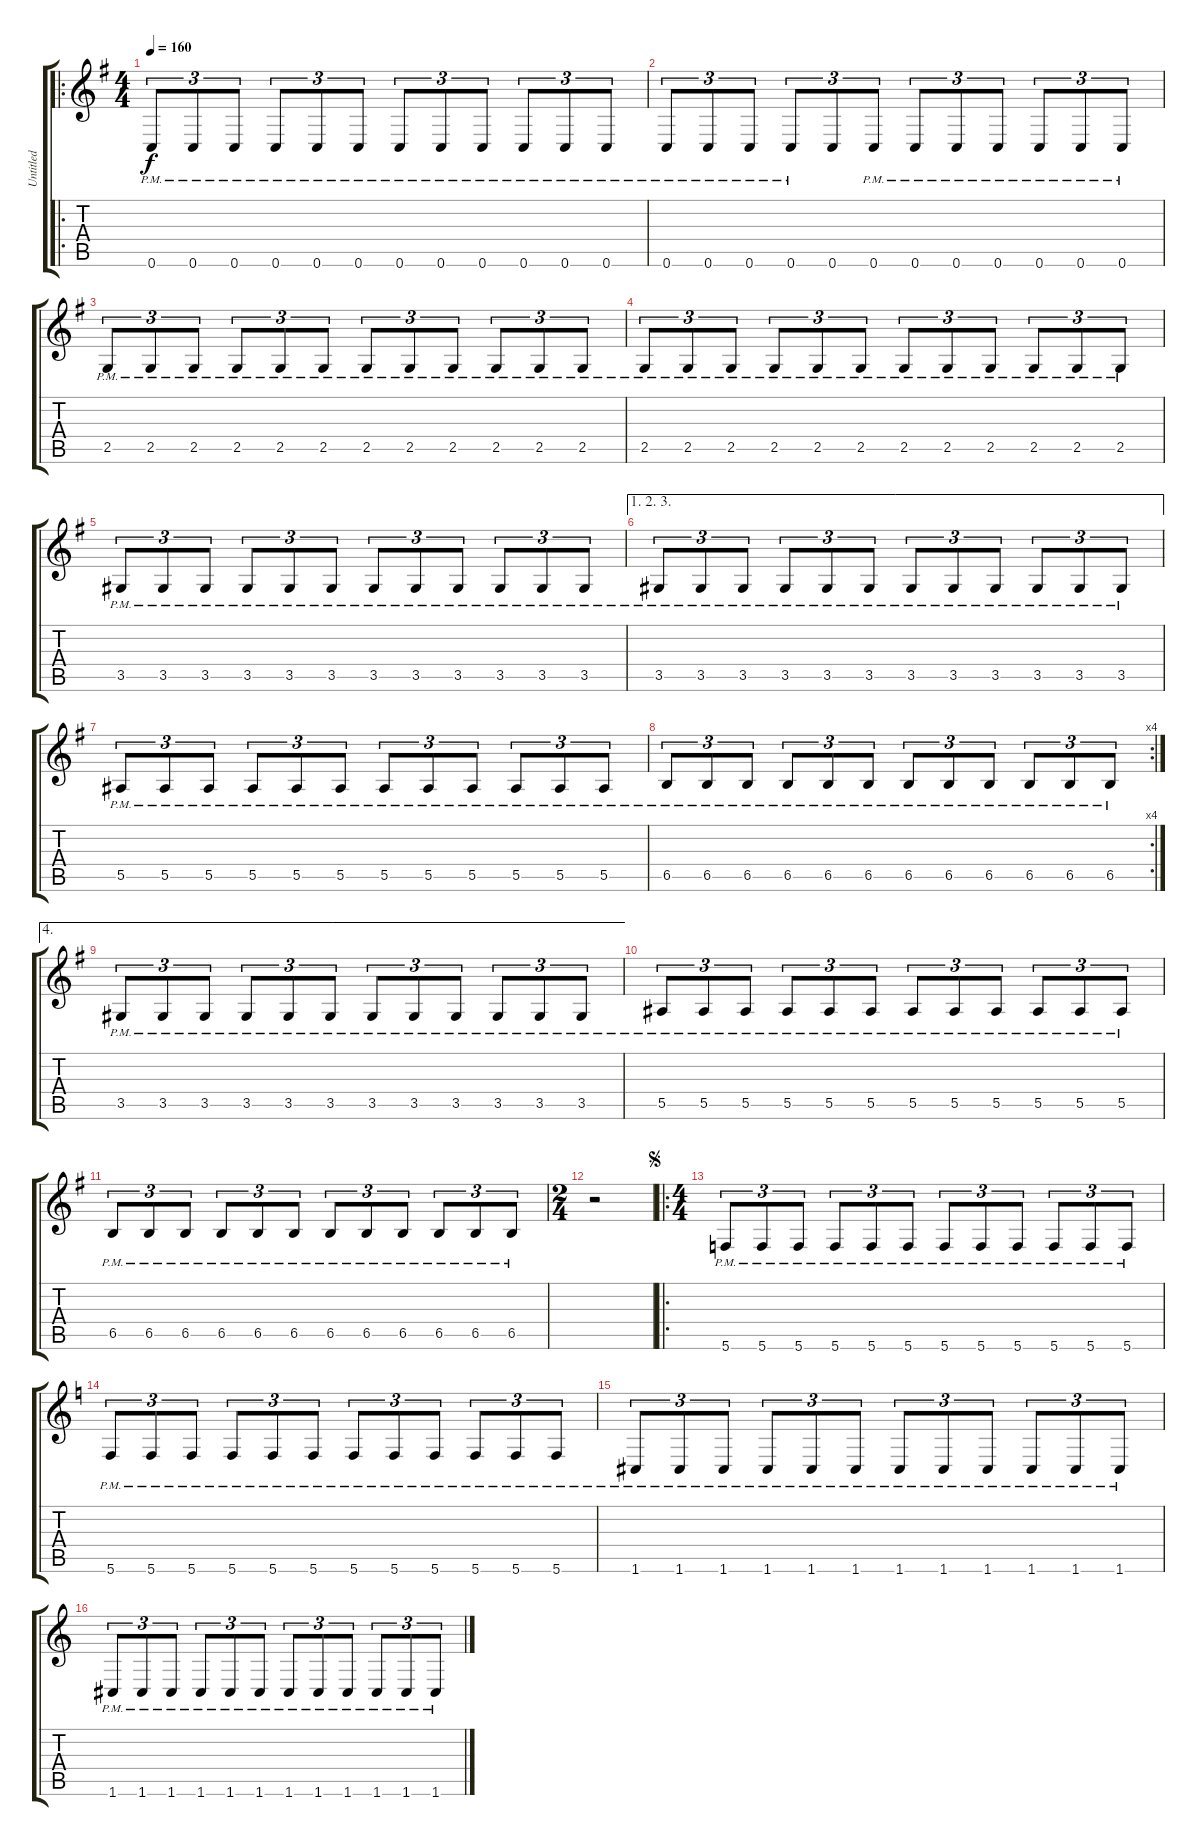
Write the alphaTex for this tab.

\track ("Untitled" "Untitled") {instrument overdrivenguitar}
\staff {score tabs}
\tuning (C4 G3 Eb3 Bb2 F2 C2) {hide}
\ro
\ts (4 4)
\tempo 160
\clef g2
\ks g
0.6{pm}.8{tu (3 2) dy f instrument overdrivenguitar} 0.6{pm}.8{tu (3 2)} 0.6{pm}.8{tu (3 2)} 0.6{pm}.8{tu (3 2)} 0.6{pm}.8{tu (3 2)} 0.6{pm}.8{tu (3 2)} 0.6{pm}.8{tu (3 2)} 0.6{pm}.8{tu (3 2)} 0.6{pm}.8{tu (3 2)} 0.6{pm}.8{tu (3 2)} 0.6{pm}.8{tu (3 2)} 0.6{pm}.8{tu (3 2)} |
0.6{pm}.8{tu (3 2)} 0.6{pm}.8{tu (3 2)} 0.6{pm}.8{tu (3 2)} 0.6{pm}.8{tu (3 2)} 0.6.8{tu (3 2)} 0.6{pm}.8{tu (3 2)} 0.6{pm}.8{tu (3 2)} 0.6{pm}.8{tu (3 2)} 0.6{pm}.8{tu (3 2)} 0.6{pm}.8{tu (3 2)} 0.6{pm}.8{tu (3 2)} 0.6{pm}.8{tu (3 2)} |
2.5{pm}.8{tu (3 2)} 2.5{pm}.8{tu (3 2)} 2.5{pm}.8{tu (3 2)} 2.5{pm}.8{tu (3 2)} 2.5{pm}.8{tu (3 2)} 2.5{pm}.8{tu (3 2)} 2.5{pm}.8{tu (3 2)} 2.5{pm}.8{tu (3 2)} 2.5{pm}.8{tu (3 2)} 2.5{pm}.8{tu (3 2)} 2.5{pm}.8{tu (3 2)} 2.5{pm}.8{tu (3 2)} |
2.5{pm}.8{tu (3 2)} 2.5{pm}.8{tu (3 2)} 2.5{pm}.8{tu (3 2)} 2.5{pm}.8{tu (3 2)} 2.5{pm}.8{tu (3 2)} 2.5{pm}.8{tu (3 2)} 2.5{pm}.8{tu (3 2)} 2.5{pm}.8{tu (3 2)} 2.5{pm}.8{tu (3 2)} 2.5{pm}.8{tu (3 2)} 2.5{pm}.8{tu (3 2)} 2.5{pm}.8{tu (3 2)} |
3.5{pm}.8{tu (3 2)} 3.5{pm}.8{tu (3 2)} 3.5{pm}.8{tu (3 2)} 3.5{pm}.8{tu (3 2)} 3.5{pm}.8{tu (3 2)} 3.5{pm}.8{tu (3 2)} 3.5{pm}.8{tu (3 2)} 3.5{pm}.8{tu (3 2)} 3.5{pm}.8{tu (3 2)} 3.5{pm}.8{tu (3 2)} 3.5{pm}.8{tu (3 2)} 3.5{pm}.8{tu (3 2)} |
\ae (1 2 3)
3.5{pm}.8{tu (3 2)} 3.5{pm}.8{tu (3 2)} 3.5{pm}.8{tu (3 2)} 3.5{pm}.8{tu (3 2)} 3.5{pm}.8{tu (3 2)} 3.5{pm}.8{tu (3 2)} 3.5{pm}.8{tu (3 2)} 3.5{pm}.8{tu (3 2)} 3.5{pm}.8{tu (3 2)} 3.5{pm}.8{tu (3 2)} 3.5{pm}.8{tu (3 2)} 3.5{pm}.8{tu (3 2)} |
5.5{pm}.8{tu (3 2)} 5.5{pm}.8{tu (3 2)} 5.5{pm}.8{tu (3 2)} 5.5{pm}.8{tu (3 2)} 5.5{pm}.8{tu (3 2)} 5.5{pm}.8{tu (3 2)} 5.5{pm}.8{tu (3 2)} 5.5{pm}.8{tu (3 2)} 5.5{pm}.8{tu (3 2)} 5.5{pm}.8{tu (3 2)} 5.5{pm}.8{tu (3 2)} 5.5{pm}.8{tu (3 2)} |
\rc 4
6.5{pm}.8{tu (3 2)} 6.5{pm}.8{tu (3 2)} 6.5{pm}.8{tu (3 2)} 6.5{pm}.8{tu (3 2)} 6.5{pm}.8{tu (3 2)} 6.5{pm}.8{tu (3 2)} 6.5{pm}.8{tu (3 2)} 6.5{pm}.8{tu (3 2)} 6.5{pm}.8{tu (3 2)} 6.5{pm}.8{tu (3 2)} 6.5{pm}.8{tu (3 2)} 6.5{pm}.8{tu (3 2)} |
\ae 4
3.5{pm}.8{tu (3 2)} 3.5{pm}.8{tu (3 2)} 3.5{pm}.8{tu (3 2)} 3.5{pm}.8{tu (3 2)} 3.5{pm}.8{tu (3 2)} 3.5{pm}.8{tu (3 2)} 3.5{pm}.8{tu (3 2)} 3.5{pm}.8{tu (3 2)} 3.5{pm}.8{tu (3 2)} 3.5{pm}.8{tu (3 2)} 3.5{pm}.8{tu (3 2)} 3.5{pm}.8{tu (3 2)} |
5.5{pm}.8{tu (3 2)} 5.5{pm}.8{tu (3 2)} 5.5{pm}.8{tu (3 2)} 5.5{pm}.8{tu (3 2)} 5.5{pm}.8{tu (3 2)} 5.5{pm}.8{tu (3 2)} 5.5{pm}.8{tu (3 2)} 5.5{pm}.8{tu (3 2)} 5.5{pm}.8{tu (3 2)} 5.5{pm}.8{tu (3 2)} 5.5{pm}.8{tu (3 2)} 5.5{pm}.8{tu (3 2)} |
6.5{pm}.8{tu (3 2)} 6.5{pm}.8{tu (3 2)} 6.5{pm}.8{tu (3 2)} 6.5{pm}.8{tu (3 2)} 6.5{pm}.8{tu (3 2)} 6.5{pm}.8{tu (3 2)} 6.5{pm}.8{tu (3 2)} 6.5{pm}.8{tu (3 2)} 6.5{pm}.8{tu (3 2)} 6.5{pm}.8{tu (3 2)} 6.5{pm}.8{tu (3 2)} 6.5{pm}.8{tu (3 2)} |
\ts (2 4)
r.2 |
\ro
\ts (4 4)
\jump segno
5.6{pm}.8{tu (3 2)} 5.6{pm}.8{tu (3 2)} 5.6{pm}.8{tu (3 2)} 5.6{pm}.8{tu (3 2)} 5.6{pm}.8{tu (3 2)} 5.6{pm}.8{tu (3 2)} 5.6{pm}.8{tu (3 2)} 5.6{pm}.8{tu (3 2)} 5.6{pm}.8{tu (3 2)} 5.6{pm}.8{tu (3 2)} 5.6{pm}.8{tu (3 2)} 5.6{pm}.8{tu (3 2)} |
\ks c
5.6{pm}.8{tu (3 2)} 5.6{pm}.8{tu (3 2)} 5.6{pm}.8{tu (3 2)} 5.6{pm}.8{tu (3 2)} 5.6{pm}.8{tu (3 2)} 5.6{pm}.8{tu (3 2)} 5.6{pm}.8{tu (3 2)} 5.6{pm}.8{tu (3 2)} 5.6{pm}.8{tu (3 2)} 5.6{pm}.8{tu (3 2)} 5.6{pm}.8{tu (3 2)} 5.6{pm}.8{tu (3 2)} |
1.6{pm}.8{tu (3 2)} 1.6{pm}.8{tu (3 2)} 1.6{pm}.8{tu (3 2)} 1.6{pm}.8{tu (3 2)} 1.6{pm}.8{tu (3 2)} 1.6{pm}.8{tu (3 2)} 1.6{pm}.8{tu (3 2)} 1.6{pm}.8{tu (3 2)} 1.6{pm}.8{tu (3 2)} 1.6{pm}.8{tu (3 2)} 1.6{pm}.8{tu (3 2)} 1.6{pm}.8{tu (3 2)} |
1.6{pm}.8{tu (3 2)} 1.6{pm}.8{tu (3 2)} 1.6{pm}.8{tu (3 2)} 1.6{pm}.8{tu (3 2)} 1.6{pm}.8{tu (3 2)} 1.6{pm}.8{tu (3 2)} 1.6{pm}.8{tu (3 2)} 1.6{pm}.8{tu (3 2)} 1.6{pm}.8{tu (3 2)} 1.6{pm}.8{tu (3 2)} 1.6{pm}.8{tu (3 2)} 1.6{pm}.8{tu (3 2)}
